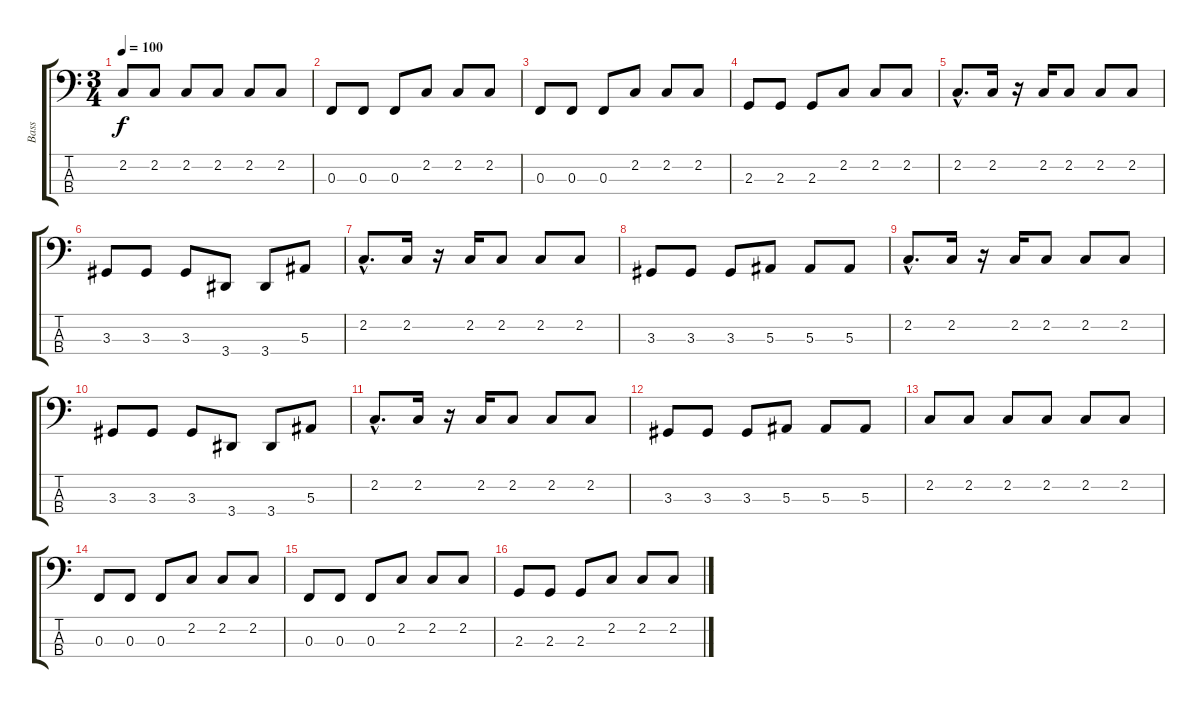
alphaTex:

\track ("Bass" "Bass") {instrument electricbassfinger}
\staff {score tabs}
\tuning (Eb2 Bb1 F1 C1) {hide}
\ts (3 4)
\tempo 100
\clef f4
\ks c
2.2.8{dy f} 2.2.8 2.2.8 2.2.8 2.2.8 2.2.8 |
0.3.8 0.3.8 0.3.8 2.2.8 2.2.8 2.2.8 |
0.3.8 0.3.8 0.3.8 2.2.8 2.2.8 2.2.8 |
2.3.8 2.3.8 2.3.8 2.2.8 2.2.8 2.2.8 |
2.2{hac}.8{d} 2.2.16 r.16 2.2.16 2.2.8 2.2.8 2.2.8 |
3.3.8 3.3.8 3.3.8 3.4.8 3.4.8 5.3.8 |
2.2{hac}.8{d} 2.2.16 r.16 2.2.16 2.2.8 2.2.8 2.2.8 |
3.3.8 3.3.8 3.3.8 5.3.8 5.3.8 5.3.8 |
2.2{hac}.8{d} 2.2.16 r.16 2.2.16 2.2.8 2.2.8 2.2.8 |
3.3.8 3.3.8 3.3.8 3.4.8 3.4.8 5.3.8 |
2.2{hac}.8{d} 2.2.16 r.16 2.2.16 2.2.8 2.2.8 2.2.8 |
3.3.8 3.3.8 3.3.8 5.3.8 5.3.8 5.3.8 |
2.2.8 2.2.8 2.2.8 2.2.8 2.2.8 2.2.8 |
0.3.8 0.3.8 0.3.8 2.2.8 2.2.8 2.2.8 |
0.3.8 0.3.8 0.3.8 2.2.8 2.2.8 2.2.8 |
2.3.8 2.3.8 2.3.8 2.2.8 2.2.8 2.2.8
